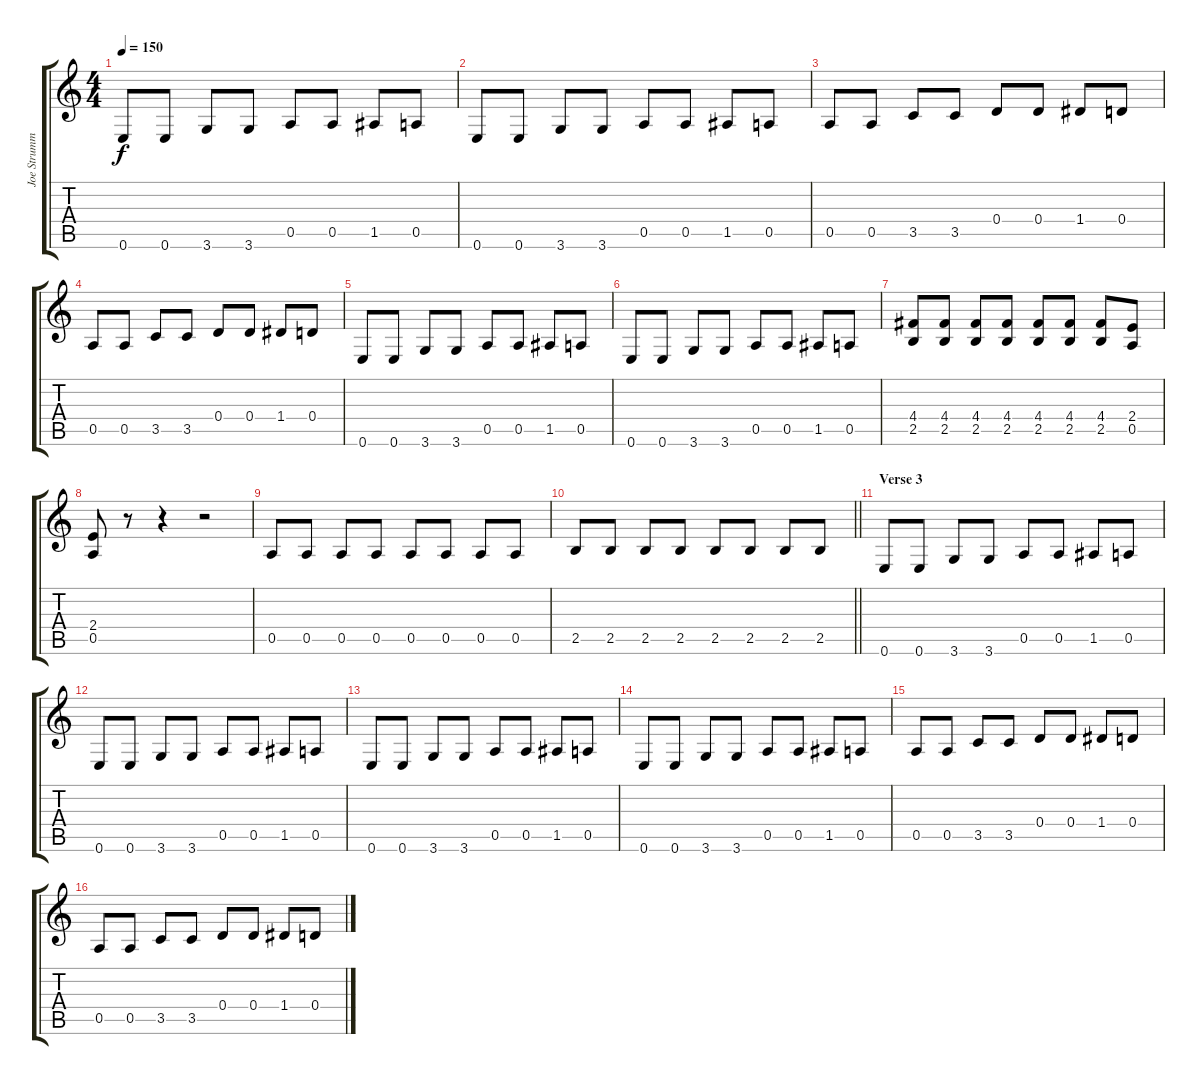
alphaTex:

\track ("Joe Strummer - Rhythm Guitar" "Joe Strumm") {instrument electricguitarmuted}
\staff {score tabs}
\tuning (E4 B3 G3 D3 A2 E2) {hide}
\ts (4 4)
\tempo 150
\clef g2
\ks c
0.6.8{dy f} 0.6.8 3.6.8 3.6.8 0.5.8 0.5.8 1.5.8 0.5.8 |
0.6.8 0.6.8 3.6.8 3.6.8 0.5.8 0.5.8 1.5.8 0.5.8 |
0.5.8 0.5.8 3.5.8 3.5.8 0.4.8 0.4.8 1.4.8 0.4.8 |
0.5.8 0.5.8 3.5.8 3.5.8 0.4.8 0.4.8 1.4.8 0.4.8 |
0.6.8 0.6.8 3.6.8 3.6.8 0.5.8 0.5.8 1.5.8 0.5.8 |
0.6.8 0.6.8 3.6.8 3.6.8 0.5.8 0.5.8 1.5.8 0.5.8 |
(4.4 2.5).8{instrument overdrivenguitar} (4.4 2.5).8 (4.4 2.5).8 (4.4 2.5).8 (4.4 2.5).8 (4.4 2.5).8 (4.4 2.5).8 (2.4 0.5).8 |
(2.4 0.5).8 r.8 r.4 r.2 |
0.5.8 0.5.8 0.5.8 0.5.8 0.5.8 0.5.8 0.5.8 0.5.8 |
\barLineRight lightlight
2.5.8 2.5.8 2.5.8 2.5.8 2.5.8 2.5.8 2.5.8 2.5.8 |
\section ("" "Verse 3")
0.6.8{instrument electricguitarmuted} 0.6.8 3.6.8 3.6.8 0.5.8 0.5.8 1.5.8 0.5.8 |
0.6.8 0.6.8 3.6.8 3.6.8 0.5.8 0.5.8 1.5.8 0.5.8 |
0.6.8 0.6.8 3.6.8 3.6.8 0.5.8 0.5.8 1.5.8 0.5.8 |
0.6.8 0.6.8 3.6.8 3.6.8 0.5.8 0.5.8 1.5.8 0.5.8 |
0.5.8 0.5.8 3.5.8 3.5.8 0.4.8 0.4.8 1.4.8 0.4.8 |
0.5.8 0.5.8 3.5.8 3.5.8 0.4.8 0.4.8 1.4.8 0.4.8
